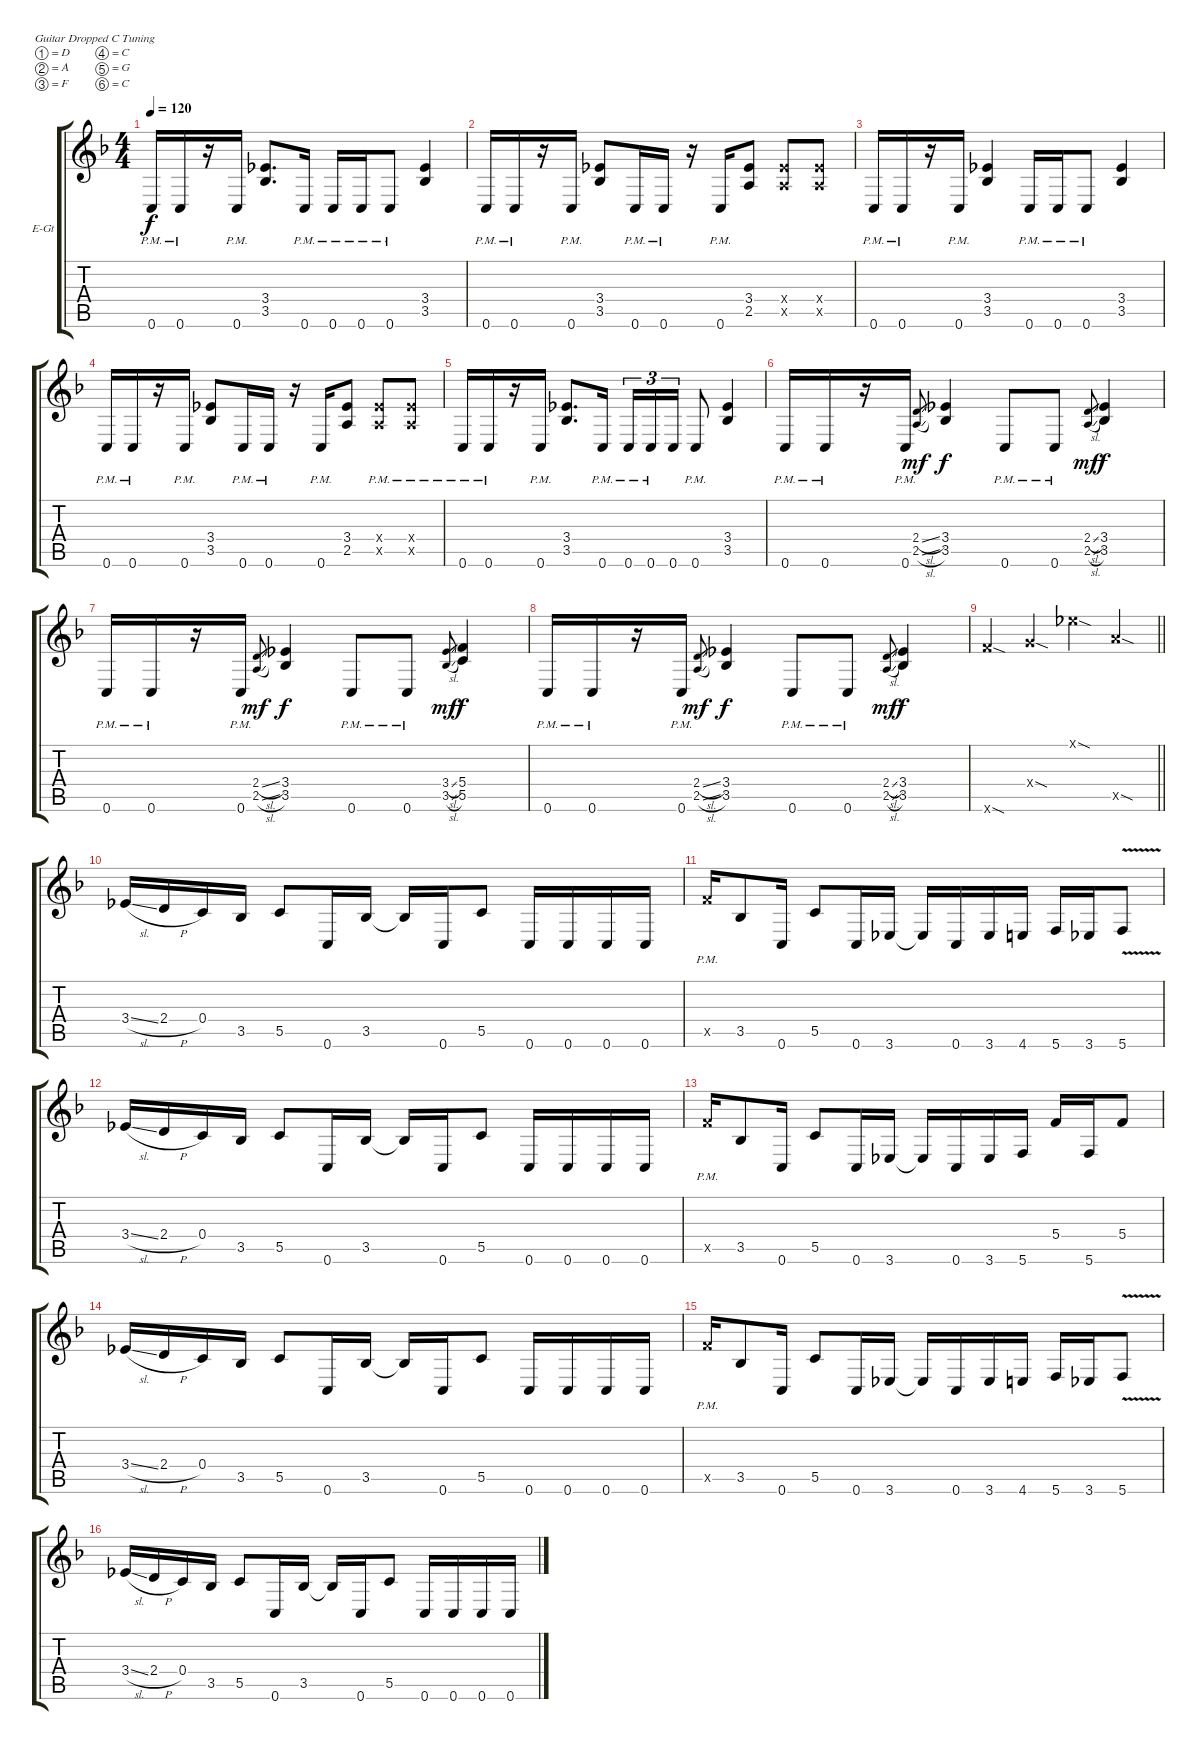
\bracketExtendMode groupsimilarinstruments
\firstSystemTrackNameOrientation horizontal
\otherSystemsTrackNameOrientation horizontal
\track ("o1" "E-Gt") {instrument overdrivenguitar}
\staff {score tabs}
\tuning (D4 A3 F3 C3 G2 C2)
\ts (4 4)
\tempo 120
\clef g2
\ks f
0.6{pm}.16{dy f} 0.6{pm}.16 r.16 0.6{pm}.16 (3.4 3.5).8{d} 0.6{pm}.16 0.6{pm}.16 0.6{pm}.16 0.6{pm}.8 (3.4 3.5).4 |
0.6{pm}.16 0.6{pm}.16 r.16 0.6{pm}.16 (3.4 3.5).8 0.6{pm}.16 0.6{pm}.16 r.16 0.6{pm}.16 (3.4 2.5).8 (3.4{x} 2.5{x}).8 (3.4{x} 2.5{x}).8 |
0.6{pm}.16 0.6{pm}.16 r.16 0.6{pm}.16 (3.4 3.5).4 0.6{pm}.16 0.6{pm}.16 0.6{pm}.8 (3.4 3.5).4 |
0.6{pm}.16 0.6{pm}.16 r.16 0.6{pm}.16 (3.4 3.5).8 0.6{pm}.16 0.6{pm}.16 r.16 0.6{pm}.16 (3.4 2.5).8 (3.4{pm x} 2.5{pm x}).8 (3.4{pm x} 2.5{pm x}).8 |
0.6{pm}.16 0.6{pm}.16 r.16 0.6{pm}.16 (3.4 3.5).8{d} 0.6{pm}.16 0.6{pm}.16{tu (3 2)} 0.6{pm}.16{tu (3 2)} 0.6.16{tu (3 2)} 0.6{pm}.8 (3.4 3.5).4 |
0.6{pm}.16 0.6{pm}.16 r.16 0.6{pm}.16 (2.4{sl} 2.5{sl}).8{gr dy mf} (3.4 3.5).4{dy f} 0.6{pm}.8 0.6{pm}.8 (2.4{sl} 2.5{sl}).8{gr dy mf} (3.4 3.5).4{dy f} |
0.6{pm}.16 0.6{pm}.16 r.16 0.6{pm}.16 (2.4{sl} 2.5{sl}).8{gr dy mf} (3.4 3.5).4{dy f} 0.6{pm}.8 0.6{pm}.8 (3.4{sl} 3.5{sl}).8{gr dy mf} (5.4 5.5).4{dy f} |
0.6{pm}.16 0.6{pm}.16 r.16 0.6{pm}.16 (2.4{sl} 2.5{sl}).8{gr dy mf} (3.4 3.5).4{dy f} 0.6{pm}.8 0.6{pm}.8 (2.4{sl} 2.5{sl}).8{gr dy mf} (3.4 3.5).4{dy f} |
\barLineRight lightlight
17.6{sod x}.4 7.4{sod x}.4 1.1{sod x}.4 14.5{sod x}.4 |
3.4{sl}.16 2.4{h}.16 0.4.16 3.5.16 5.5.8 0.6.16 3.5.16 3.5{t}.16 0.6.16 5.5.8 0.6.16 0.6.16 0.6.16 0.6.16 |
10.5{pm x}.16 3.5.8 0.6.16 5.5.8 0.6.16 3.6.16 3.6{t}.16 0.6.16 3.6.16 4.6.16 5.6.16 3.6.16 5.6{v}.8 |
3.4{sl}.16 2.4{h}.16 0.4.16 3.5.16 5.5.8 0.6.16 3.5.16 3.5{t}.16 0.6.16 5.5.8 0.6.16 0.6.16 0.6.16 0.6.16 |
10.5{pm x}.16 3.5.8 0.6.16 5.5.8 0.6.16 3.6.16 3.6{t}.16 0.6.16 3.6.16 5.6.16 5.4.16 5.6.16 5.4.8 |
3.4{sl}.16 2.4{h}.16 0.4.16 3.5.16 5.5.8 0.6.16 3.5.16 3.5{t}.16 0.6.16 5.5.8 0.6.16 0.6.16 0.6.16 0.6.16 |
10.5{pm x}.16 3.5.8 0.6.16 5.5.8 0.6.16 3.6.16 3.6{t}.16 0.6.16 3.6.16 4.6.16 5.6.16 3.6.16 5.6{v}.8 |
3.4{sl}.16 2.4{h}.16 0.4.16 3.5.16 5.5.8 0.6.16 3.5.16 3.5{t}.16 0.6.16 5.5.8 0.6.16 0.6.16 0.6.16 0.6.16
